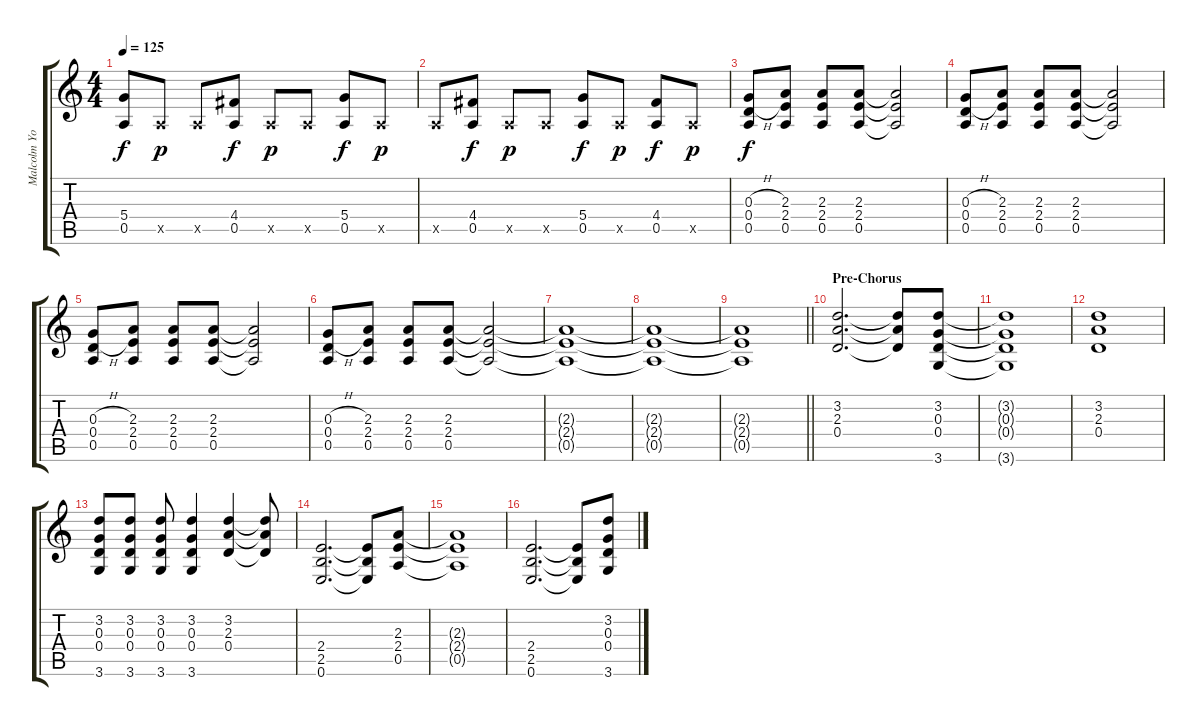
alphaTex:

\track ("Malcolm Young" "Malcolm Yo") {instrument overdrivenguitar}
\staff {score tabs}
\tuning (E4 B3 G3 D3 A2 E2) {hide}
\ts (4 4)
\tempo 125
\clef g2
\ks c
(5.4 0.5).8{dy f} 0.5{x}.8{dy p} 0.5{x}.8 (4.4 0.5).8{dy f} 0.5{x}.8{dy p} 0.5{x}.8 (5.4 0.5).8{dy f} 0.5{x}.8{dy p} |
0.5{x}.8 (4.4 0.5).8{dy f} 0.5{x}.8{dy p} 0.5{x}.8 (5.4 0.5).8{dy f} 0.5{x}.8{dy p} (4.4 0.5).8{dy f} 0.5{x}.8{dy p} |
(0.3{h} 0.4{h} 0.5).8{dy f} (2.3 2.4 0.5).8 (2.3 2.4 0.5).8 (2.3 2.4 0.5).8 (2.3{t} 2.4{t} 0.5{t}).2 |
(0.3{h} 0.4{h} 0.5).8 (2.3 2.4 0.5).8 (2.3 2.4 0.5).8 (2.3 2.4 0.5).8 (2.3{t} 2.4{t} 0.5{t}).2 |
(0.3{h} 0.4{h} 0.5).8 (2.3 2.4 0.5).8 (2.3 2.4 0.5).8 (2.3 2.4 0.5).8 (2.3{t} 2.4{t} 0.5{t}).2 |
(0.3{h} 0.4{h} 0.5).8 (2.3 2.4 0.5).8 (2.3 2.4 0.5).8 (2.3 2.4 0.5).8 (2.3{t} 2.4{t} 0.5{t}).2 |
(2.3{t} 2.4{t} 0.5{t}).1 |
(2.3{t} 2.4{t} 0.5{t}).1 |
\barLineRight lightlight
(2.3{t} 2.4{t} 0.5{t}).1 |
\section ("" "Pre-Chorus")
(3.2 2.3 0.4).2{d} (3.2{t} 2.3{t} 0.4{t}).8 (3.2 0.3 0.4 3.6).8 |
(3.2{t} 0.3{t} 0.4{t} 3.6{t}).1 |
(3.2 2.3 0.4).1 |
(3.2 0.3 0.4 3.6).8 (3.2 0.3 0.4 3.6).8 (3.2 0.3 0.4 3.6).8 (3.2 0.3 0.4 3.6).4 (3.2 2.3 0.4).4 (3.2{t} 2.3{t} 0.4{t}).8 |
(2.4 2.5 0.6).2{d} (2.4{t} 2.5{t} 0.6{t}).8 (2.3 2.4 0.5).8 |
(2.3{t} 2.4{t} 0.5{t}).1 |
(2.4 2.5 0.6).2{d} (2.4{t} 2.5{t} 0.6{t}).8 (3.2 0.3 0.4 3.6).8
